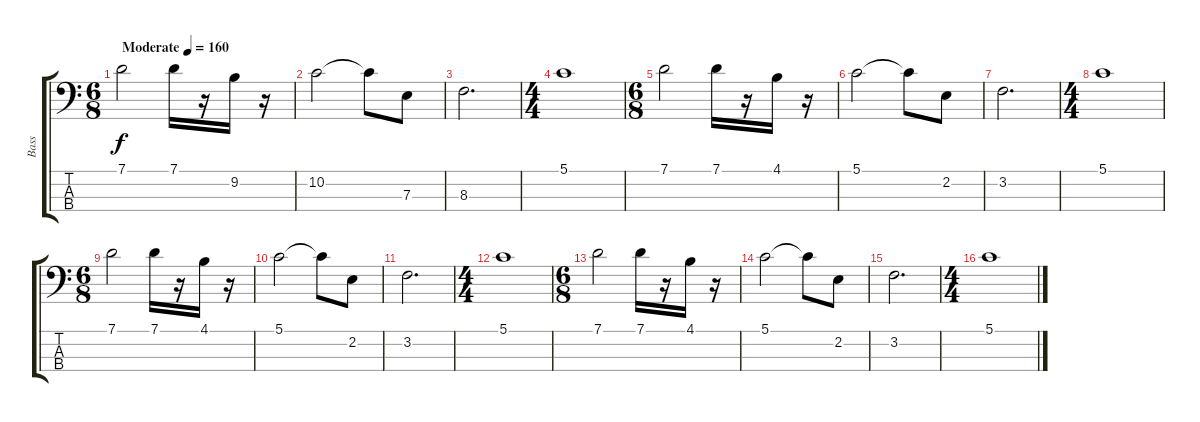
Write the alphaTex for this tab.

\track ("Bass" "Bass") {instrument electricbasspick}
\staff {score tabs}
\tuning (G2 D2 A1 E1) {hide}
\ts (6 8)
\tempo (160 "Moderate")
\clef f4
\ks c
7.1.2{dy f instrument electricbasspick} 7.1.16 r.16 9.2.16 r.16 |
10.2.2 10.2{t}.8 7.3.8 |
8.3.2{d} |
\ts (4 4)
5.1.1 |
\ts (6 8)
7.1.2 7.1.16 r.16 4.1.16 r.16 |
5.1.2 5.1{t}.8 2.2.8 |
3.2.2{d} |
\ts (4 4)
5.1.1 |
\ts (6 8)
7.1.2 7.1.16 r.16 4.1.16 r.16 |
5.1.2 5.1{t}.8 2.2.8 |
3.2.2{d} |
\ts (4 4)
5.1.1 |
\ts (6 8)
7.1.2 7.1.16 r.16 4.1.16 r.16 |
5.1.2 5.1{t}.8 2.2.8 |
3.2.2{d} |
\ts (4 4)
5.1.1
